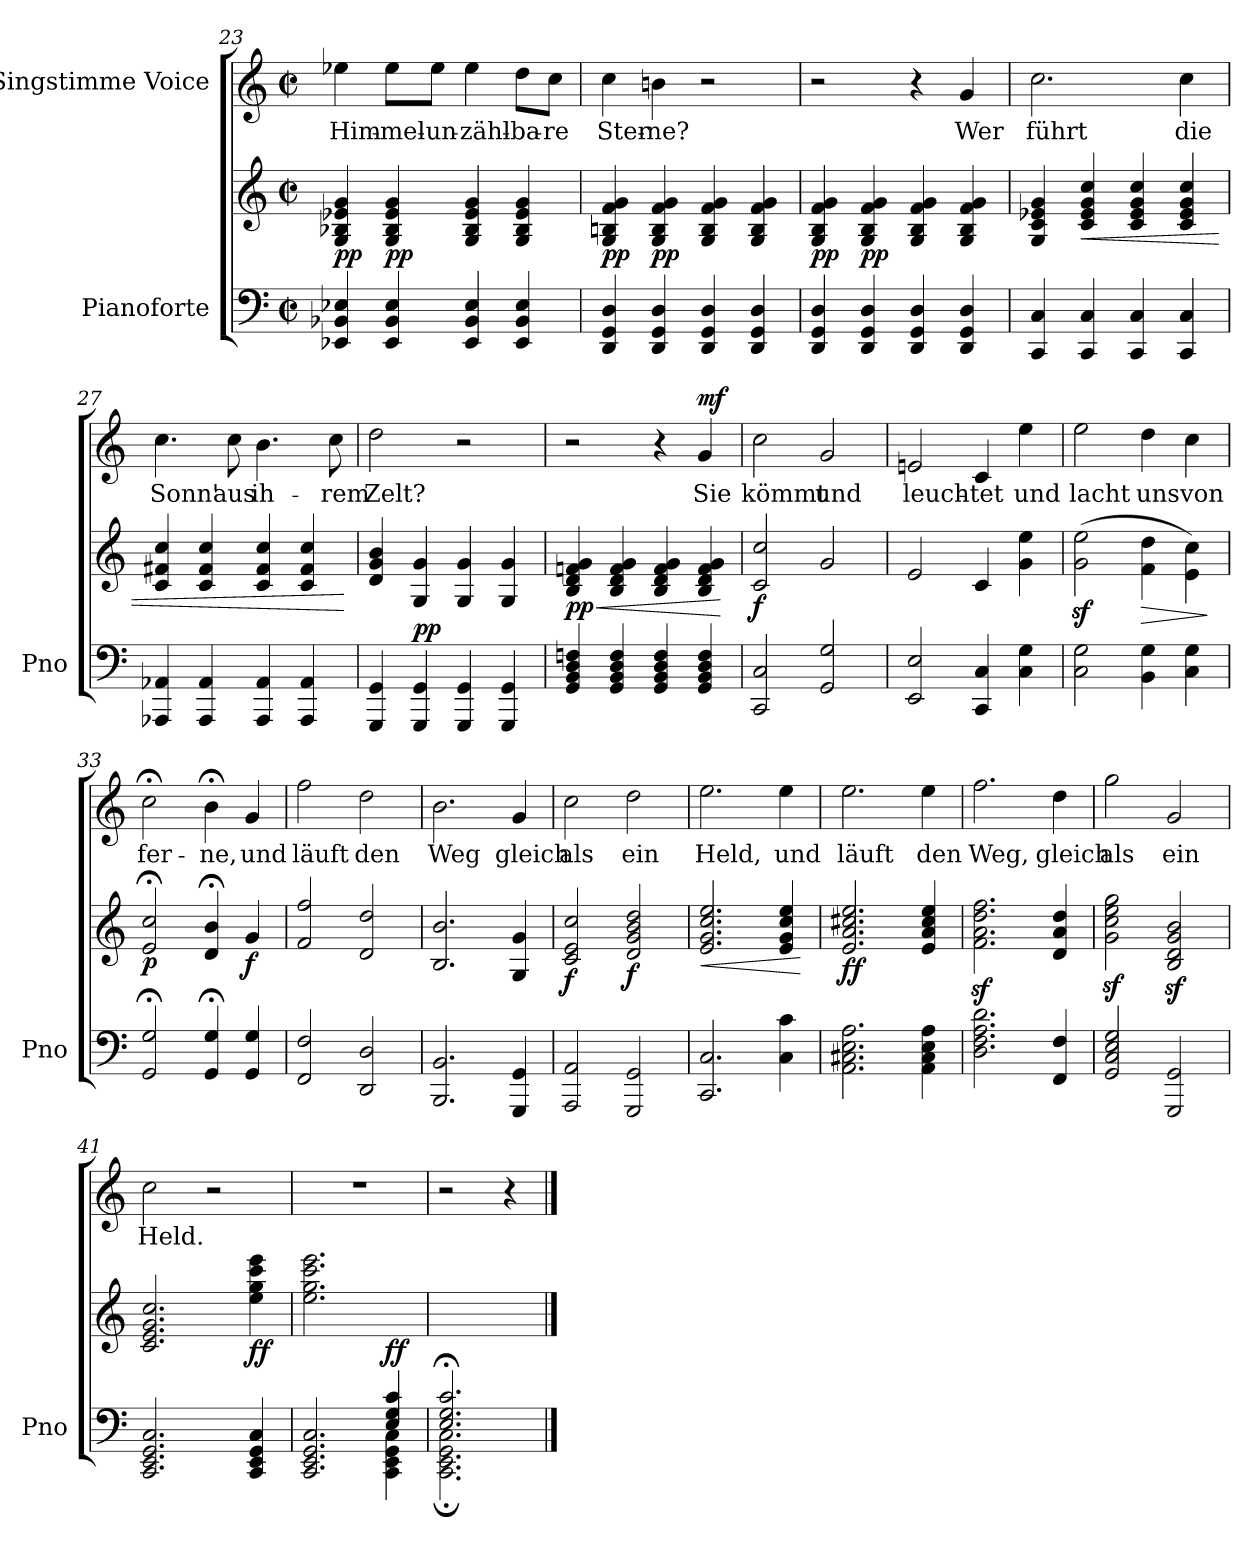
**kern	**kern	**dynam	**kern	**text	**dynam
*part2	*part2	*part2	*part1	*part1	*part1
*staff3	*staff2	*staff2/3	*staff1	*staff1	*staff1
*I"Pianoforte	*	*	*I"Singstimme Voice	*	*
*I'Pno	*	*	*	*	*
*clefF4	*clefG2	*	*clefG2	*	*
*k[]	*k[]	*	*k[]	*	*
*M2/2	*M2/2	*	*M2/2	*	*
*met(c|)	*met(c|)	*	*met(c|)	*	*
=23	=23	=23	=23	=23	=23
!	!	!LO:DY:b	!	!LO:LY:b	!
4EE-X/ 4BB-X/ 4E-X/	4G/ 4B-X/ 4e-X/ 4g/	pp	4ee-X\	Him-	.
!	!	!LO:DY:b	!	!LO:LY:b	!
4EE-/ 4BB-/ 4E-/	4G/ 4B-/ 4e-/ 4g/	pp	8ee-\L	-mel-	.
!	!	!	!	!LO:LY:b	!
.	.	.	8ee-\J	-un-	.
!	!	!	!	!LO:LY:b	!
4EE-/ 4BB-/ 4E-/	4G/ 4B-/ 4e-/ 4g/	.	4ee-\	-zähl-	.
!	!	!	!	!LO:LY:b	!
4EE-/ 4BB-/ 4E-/	4G/ 4B-/ 4e-/ 4g/	.	8dd\L	-ba-	.
!	!	!	!	!LO:LY:b	!
.	.	.	8cc\J	-re	.
=24	=24	=24	=24	=24	=24
!	!	!LO:DY:b	!	!LO:LY:b	!
4DD/ 4GG/ 4D/	4G/ 4Bn/ 4f/ 4g/	pp	4cc\	Ster-	.
!	!	!LO:DY:b	!	!LO:LY:b	!
4DD/ 4GG/ 4D/	4G/ 4B/ 4f/ 4g/	pp	4bn\	-ne?	.
4DD/ 4GG/ 4D/	4G/ 4B/ 4f/ 4g/	.	2r	.	.
4DD/ 4GG/ 4D/	4G/ 4B/ 4f/ 4g/	.	.	.	.
=25	=25	=25	=25	=25	=25
!	!	!LO:DY:b	!	!	!
4DD/ 4GG/ 4D/	4G/ 4B/ 4f/ 4g/	pp	2r	.	.
!	!	!LO:DY:b	!	!	!
4DD/ 4GG/ 4D/	4G/ 4B/ 4f/ 4g/	pp	.	.	.
4DD/ 4GG/ 4D/	4G/ 4B/ 4f/ 4g/	.	4r	.	.
!	!	!	!	!LO:LY:b	!
4DD/ 4GG/ 4D/	4G/ 4B/ 4f/ 4g/	.	4g/	Wer	.
!!LO:LB:g=z
=26	=26	=26	=26	=26	=26
!	!	!	!	!LO:LY:b	!
4CC/ 4C/	4G/ 4c/ 4e-X/ 4g/	.	2.cc\	führt	.
!	!	!LO:HP:b	!	!	!
4CC/ 4C/	4c/ 4e-/ 4g/ 4cc/	<	.	.	.
4CC/ 4C/	4c/ 4e-/ 4g/ 4cc/	.	.	.	.
!	!	!	!	!LO:LY:b	!
4CC/ 4C/	4c/ 4e-/ 4g/ 4cc/	.	4cc\	die	.
=27	=27	=27	=27	=27	=27
!	!	!	!	!LO:LY:b	!
4AAA-X/ 4AA-X/	4c/ 4f#X/ 4cc/	.	4.cc\	Sonn'	.
4AAA-/ 4AA-/	4c/ 4f#/ 4cc/	.	.	.	.
!	!	!	!	!LO:LY:b	!
.	.	.	8cc\	aus	.
!	!	!	!	!LO:LY:b	!
4AAA-/ 4AA-/	4c/ 4f#/ 4cc/	.	4.b\	ih-	.
4AAA-/ 4AA-/	4c/ 4f#/ 4cc/	.	.	.	.
!	!	!	!	!LO:LY:b	!
.	.	.	8cc\	-rem	.
.	.	[	.	.	.
=28	=28	=28	=28	=28	=28
!	!	!	!	!LO:LY:b	!
4GGG/ 4GG/	4d/ 4g/ 4b/	.	2dd\	Zelt?	.
!	!	!LO:DY:a=2	!	!	!
4GGG/ 4GG/	4G/ 4g/	pp	.	.	.
4GGG/ 4GG/	4G/ 4g/	.	2r	.	.
4GGG/ 4GG/	4G/ 4g/	.	.	.	.
=29	=29	=29	=29	=29	=29
!	!	!LO:HP:b	!	!	!
!	!	!LO:DY:n=1:b	!	!	!
4GG/ 4BB/ 4D/ 4Fn/	4B/ 4d/ 4fn/ 4g/	< pp	2r	.	.
4GG/ 4BB/ 4D/ 4F/	4B/ 4d/ 4f/ 4g/	.	.	.	.
4GG/ 4BB/ 4D/ 4F/	4B/ 4d/ 4f/ 4g/	.	4r	.	.
!	!	!	!	!LO:LY:b	!LO:DY:a
4GG/ 4BB/ 4D/ 4F/	4B/ 4d/ 4f/ 4g/	.	4g/	Sie	mf
.	.	[	.	.	.
=30	=30	=30	=30	=30	=30
!	!	!LO:DY:b	!	!LO:LY:b	!
2CC/ 2C/	2c/ 2cc/	f	2cc\	kömmt	.
!	!	!	!	!LO:LY:b	!
2GG/ 2G/	2g/	.	2g/	und	.
=31	=31	=31	=31	=31	=31
!	!	!	!	!LO:LY:b	!
2EE/ 2E/	2e/	.	2en/	leuch-	.
!	!	!	!	!LO:LY:b	!
4CC/ 4C/	4c/	.	4c/	-tet	.
!	!	!	!	!LO:LY:b	!
4C\ 4G\	4g\ 4ee\	.	4ee\	und	.
=32	=32	=32	=32	=32	=32
!	!	!	!	!LO:LY:b	!
2C\ 2G\	(>2g\z< 2ee\z<	.	2ee\	lacht	.
!	!	!LO:HP:b	!	!LO:LY:b	!
4BB\ 4G\	4f\ 4dd\	>	4dd\	uns	.
!	!	!	!	!LO:LY:b	!
4C\ 4G\	4e\ 4cc\)	.	4cc\	von	.
.	.	]	.	.	.
=33	=33	=33	=33	=33	=33
!	!	!LO:DY:b	!	!LO:LY:b	!
2GG/; 2G/;	2e/;< 2cc/;<	p	2cc;<\	fer-	.
!	!	!	!	!LO:LY:b	!
4GG/; 4G/;	4d/;< 4b/;<	.	4b;<\	-ne,	.
!	!	!LO:DY:b	!	!LO:LY:b	!
4GG/ 4G/	4g/	f	4g/	und	.
!!LO:PB:g=z
=34	=34	=34	=34	=34	=34
!	!	!	!	!LO:LY:b	!
2FF/ 2F/	2f/ 2ff/	.	2ff\	läuft	.
!	!	!	!	!LO:LY:b	!
2DD/ 2D/	2d/ 2dd/	.	2dd\	den	.
=35	=35	=35	=35	=35	=35
!	!	!	!	!LO:LY:b	!
2.BBB/ 2.BB/	2.B/ 2.b/	.	2.b\	Weg	.
!	!	!	!	!LO:LY:b	!
4GGG/ 4GG/	4G/ 4g/	.	4g/	gleich	.
=36	=36	=36	=36	=36	=36
!	!	!LO:DY:b	!	!LO:LY:b	!
2AAA/ 2AA/	2c/ 2e/ 2cc/	f	2cc\	als	.
!	!	!LO:DY:b	!	!LO:LY:b	!
2GGG/ 2GG/	2d/ 2g/ 2b/ 2dd/	f	2dd\	ein	.
=37	=37	=37	=37	=37	=37
!	!	!LO:HP:b	!	!LO:LY:b	!
2.CC/ 2.C/	2.e/ 2.g/ 2.cc/ 2.ee/	<	2.ee\	Held,	.
!	!	!	!	!LO:LY:b	!
4C\ 4c\	4e/ 4g/ 4cc/ 4ee/	.	4ee\	und	.
.	.	[	.	.	.
=38	=38	=38	=38	=38	=38
!	!	!LO:DY:b	!	!LO:LY:b	!
2.AA\ 2.C#X\ 2.E\ 2.A\	2.e/ 2.a/ 2.cc#X/ 2.ee/	ff	2.ee\	läuft	.
!	!	!	!	!LO:LY:b	!
4AA\ 4C#\ 4E\ 4A\	4e/ 4a/ 4cc#/ 4ee/	.	4ee\	den	.
=39	=39	=39	=39	=39	=39
!	!	!	!	!LO:LY:b	!
2.D\ 2.F\ 2.A\ 2.d\	2.f\z< 2.a\z< 2.dd\z< 2.ff\z<	.	2.ff\	Weg,	.
!	!	!	!	!LO:LY:b	!
4FF/ 4F/	4d/ 4a/ 4dd/	.	4dd\	gleich	.
=40	=40	=40	=40	=40	=40
!	!	!	!	!LO:LY:b	!
2GG/ 2C/ 2E/ 2G/	2g\z< 2cc\z< 2ee\z< 2gg\z<	.	2gg\	als	.
!	!	!	!	!LO:LY:b	!
2GGG/ 2GG/	2B/z< 2d/z< 2g/z< 2b/z<	.	2g/	ein	.
=41	=41	=41	=41	=41	=41
!	!	!	!	!LO:LY:b	!
2.CC/ 2.EE/ 2.GG/ 2.C/	2.c/ 2.e/ 2.g/ 2.cc/	.	2cc\	Held.	.
.	.	.	2r	.	.
!	!	!LO:DY:b	!	!	!
4CC/ 4EE/ 4GG/ 4C/	4ee\ 4gg\ 4ccc\ 4eee\	ff	.	.	.
=42	=42	=42	=42	=42	=42
*^	*	*	*	*	*
2.CC/ 2.EE/ 2.GG/ 2.C/	2.ryy	2.ee\ 2.gg\ 2.ccc\ 2.eee\	.	1r	.	.
!	!	!	!LO:DY:b	!	!	!
4E/ 4G/ 4c/	4CC\ 4EE\ 4GG\ 4C\	4ryy	ff	.	.	.
=43	=43	=43	=43	=43	=43	=43
2.E/;< 2.G/;< 2.c/;<	2.CC\; 2.EE\; 2.GG\; 2.C\;	2rddyy	.	2r	.	.
.	.	4ryy	.	4r	.	.
*v	*v	*	*	*	*	*
==	==	==	==	==	==
*-	*-	*-	*-	*-	*-
